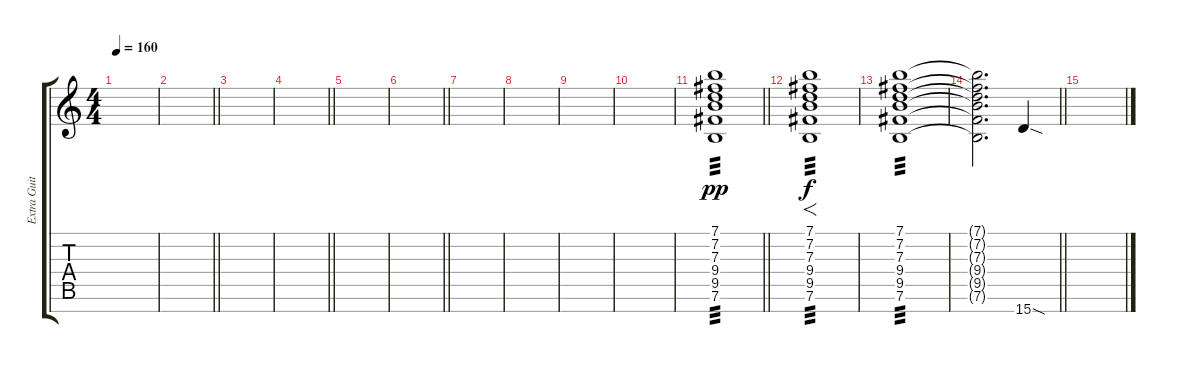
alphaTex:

\track ("Extra Guitar" "Extra Guit") {instrument distortionguitar}
\staff {score tabs}
\tuning (E4 B3 G3 D3 A2 E2 B1) {hide}
\ts (4 4)
\tempo 160
\clef g2
\ks c
|
\barLineRight lightlight
|
|
\barLineRight lightlight
|
|
\barLineRight lightlight
|
\section ("" "")
|
|
|
|
\barLineRight lightlight
(7.1 7.2 7.3 9.4 9.5 7.6).1{tp 3 dy pp} |
(7.1 7.2 7.3 9.4 9.5 7.6).1{f tp 3 dy f} |
(7.1 7.2 7.3 9.4 9.5 7.6).1{tp 3} |
\barLineRight lightlight
(7.1{t} 7.2{t} 7.3{t} 9.4{t} 9.5{t} 7.6{t}).2{d} 15.7{sod}.4 |
\section ("" "")
